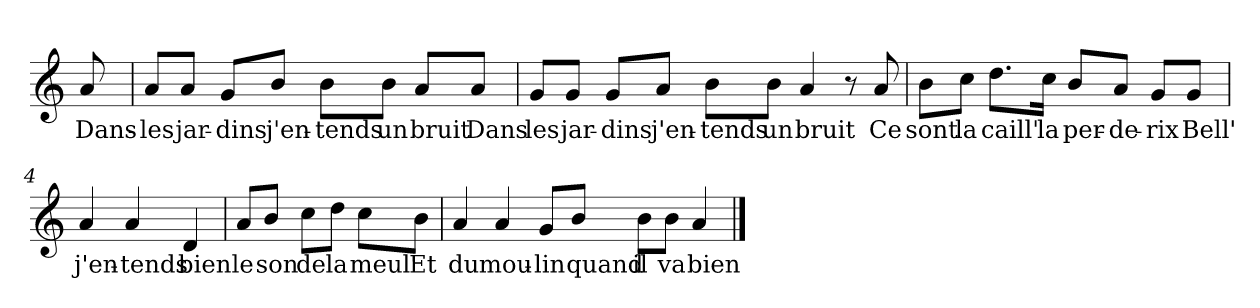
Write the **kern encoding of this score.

**kern	**text
*part1	*part1
*staff1	*staff1
*clefG2	*
*k[]	*
*C:	*
=	=
!	!LO:LY:b
8a/	Dans-
=1	=1
!	!LO:LY:b
8a/L	-les
!	!LO:LY:b
8a/J	jar-
!	!LO:LY:b
8g/L	-dins
!	!LO:LY:b
8b/J	j'en-
!	!LO:LY:b
8b\L	-tends
!	!LO:LY:b
8b\J	un
!	!LO:LY:b
8a/L	bruit
!	!LO:LY:b
8a/J	Dans
=2	=2
!	!LO:LY:b
8g/L	les
!	!LO:LY:b
8g/J	jar-
!	!LO:LY:b
8g/L	-dins
!	!LO:LY:b
8a/J	j'en-
!	!LO:LY:b
8b\L	-tends
!	!LO:LY:b
8b\J	un
!	!LO:LY:b
4a/	bruit
8r	.
!	!LO:LY:b
8a/	Ce
=3	=3
!	!LO:LY:b
8b\L	sont
!	!LO:LY:b
8cc\J	la
!	!LO:LY:b
8.dd\L	caill'
!	!LO:LY:b
16cc\Jk	la
!	!LO:LY:b
8b/L	per-
!	!LO:LY:b
8a/J	-de-
!	!LO:LY:b
8g/L	-rix
!	!LO:LY:b
8g/J	Bell'
!!LO:LB:g=z
=4	=4
!	!LO:LY:b
4a/	j'en-
!	!LO:LY:b
4a/	-tends
!	!LO:LY:b
4d/	bien
=5	=5
!	!LO:LY:b
8a/L	le
!	!LO:LY:b
8b/J	son
!	!LO:LY:b
8cc\L	de
!	!LO:LY:b
8dd\J	la
!	!LO:LY:b
8cc\L	meul'
!	!LO:LY:b
8b\J	Et
=6	=6
!	!LO:LY:b
4a/	du
!	!LO:LY:b
4a/	mou-
!	!LO:LY:b
8g/L	-lin
!	!LO:LY:b
8b/J	quand
!	!LO:LY:b
8b\L	il
!	!LO:LY:b
8b\J	va
!	!LO:LY:b
4a/	bien
==	==
*-	*-
